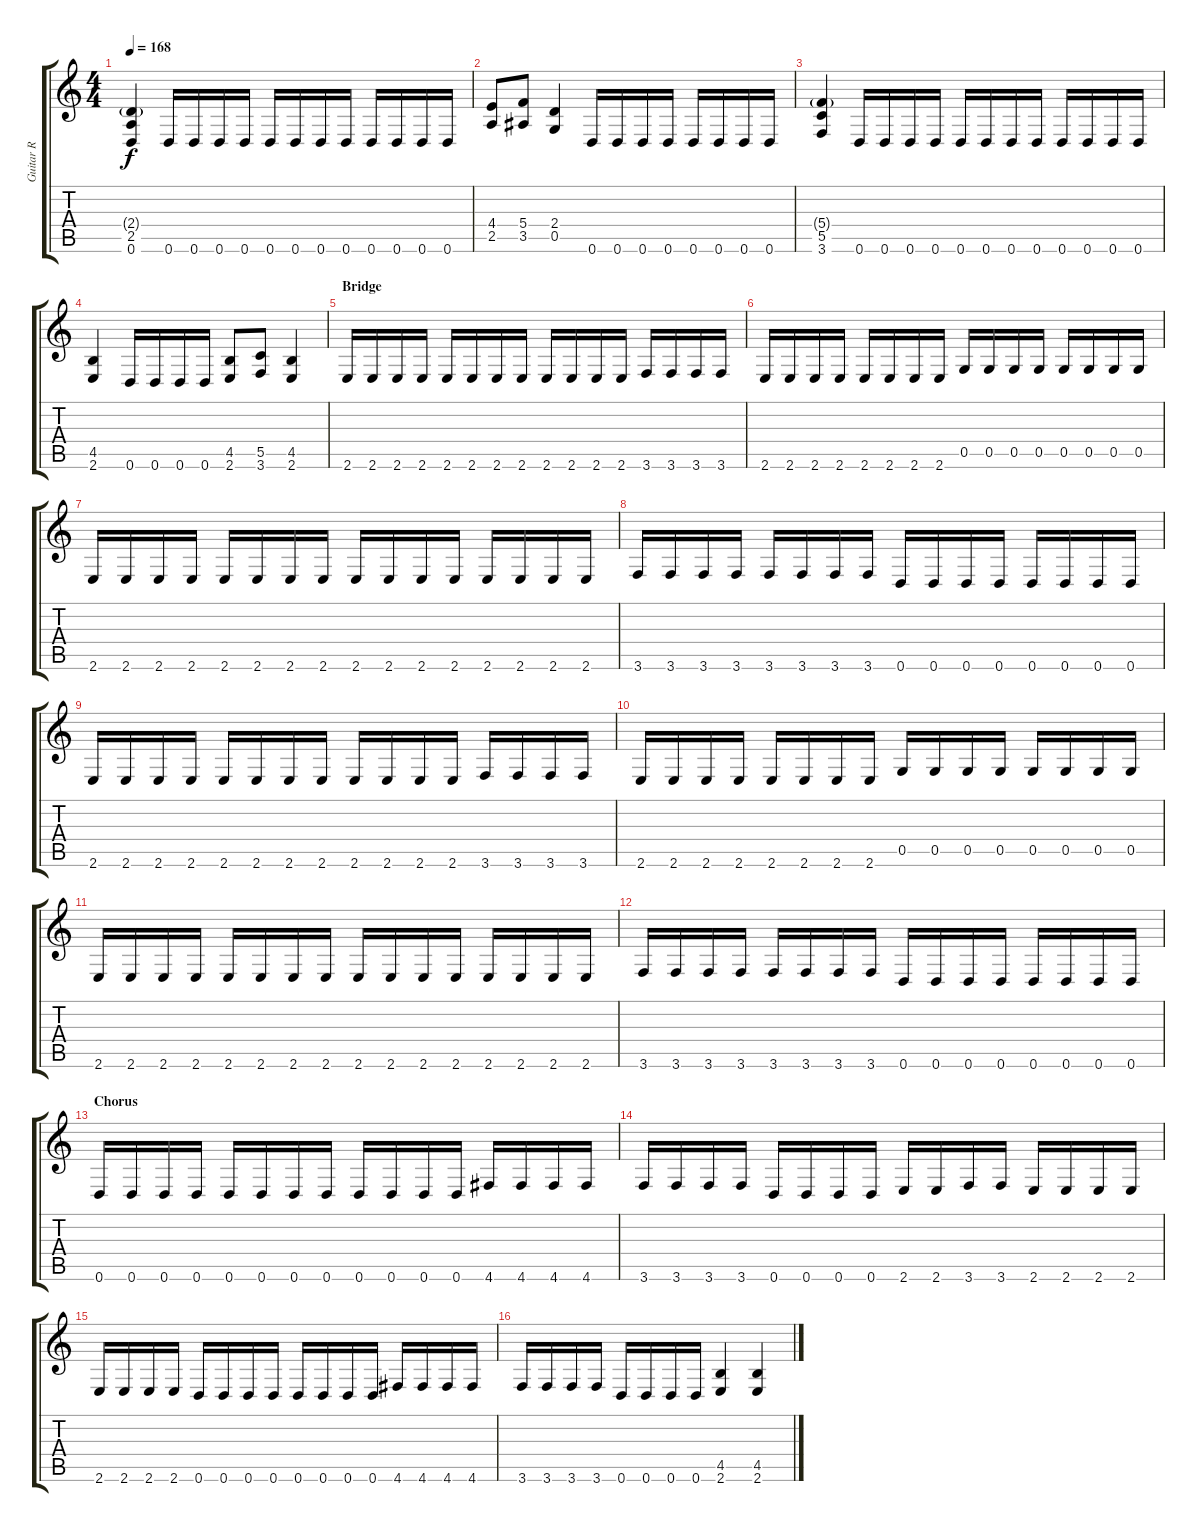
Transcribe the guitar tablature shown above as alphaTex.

\track ("Guitar R" "Guitar R") {instrument distortionguitar}
\staff {score tabs}
\tuning (D4 A3 F3 C3 G2 D2) {hide}
\ts (4 4)
\tempo 168
\clef g2
\ks c
(2.4{g} 2.5 0.6).4{dy f} 0.6.16 0.6.16 0.6.16 0.6.16 0.6.16 0.6.16 0.6.16 0.6.16 0.6.16 0.6.16 0.6.16 0.6.16 |
(4.4 2.5).8 (5.4 3.5).8 (2.4 0.5).4 0.6.16 0.6.16 0.6.16 0.6.16 0.6.16 0.6.16 0.6.16 0.6.16 |
(5.4{g} 5.5 3.6).4 0.6.16 0.6.16 0.6.16 0.6.16 0.6.16 0.6.16 0.6.16 0.6.16 0.6.16 0.6.16 0.6.16 0.6.16 |
(4.5 2.6).4 0.6.16 0.6.16 0.6.16 0.6.16 (4.5 2.6).8 (5.5 3.6).8 (4.5 2.6).4 |
\section ("" "Bridge")
2.6.16 2.6.16 2.6.16 2.6.16 2.6.16 2.6.16 2.6.16 2.6.16 2.6.16 2.6.16 2.6.16 2.6.16 3.6.16 3.6.16 3.6.16 3.6.16 |
2.6.16 2.6.16 2.6.16 2.6.16 2.6.16 2.6.16 2.6.16 2.6.16 0.5.16 0.5.16 0.5.16 0.5.16 0.5.16 0.5.16 0.5.16 0.5.16 |
2.6.16 2.6.16 2.6.16 2.6.16 2.6.16 2.6.16 2.6.16 2.6.16 2.6.16 2.6.16 2.6.16 2.6.16 2.6.16 2.6.16 2.6.16 2.6.16 |
3.6.16 3.6.16 3.6.16 3.6.16 3.6.16 3.6.16 3.6.16 3.6.16 0.6.16 0.6.16 0.6.16 0.6.16 0.6.16 0.6.16 0.6.16 0.6.16 |
2.6.16 2.6.16 2.6.16 2.6.16 2.6.16 2.6.16 2.6.16 2.6.16 2.6.16 2.6.16 2.6.16 2.6.16 3.6.16 3.6.16 3.6.16 3.6.16 |
2.6.16 2.6.16 2.6.16 2.6.16 2.6.16 2.6.16 2.6.16 2.6.16 0.5.16 0.5.16 0.5.16 0.5.16 0.5.16 0.5.16 0.5.16 0.5.16 |
2.6.16 2.6.16 2.6.16 2.6.16 2.6.16 2.6.16 2.6.16 2.6.16 2.6.16 2.6.16 2.6.16 2.6.16 2.6.16 2.6.16 2.6.16 2.6.16 |
3.6.16 3.6.16 3.6.16 3.6.16 3.6.16 3.6.16 3.6.16 3.6.16 0.6.16 0.6.16 0.6.16 0.6.16 0.6.16 0.6.16 0.6.16 0.6.16 |
\section ("" "Chorus")
0.6.16 0.6.16 0.6.16 0.6.16 0.6.16 0.6.16 0.6.16 0.6.16 0.6.16 0.6.16 0.6.16 0.6.16 4.6.16 4.6.16 4.6.16 4.6.16 |
3.6.16 3.6.16 3.6.16 3.6.16 0.6.16 0.6.16 0.6.16 0.6.16 2.6.16 2.6.16 3.6.16 3.6.16 2.6.16 2.6.16 2.6.16 2.6.16 |
2.6.16 2.6.16 2.6.16 2.6.16 0.6.16 0.6.16 0.6.16 0.6.16 0.6.16 0.6.16 0.6.16 0.6.16 4.6.16 4.6.16 4.6.16 4.6.16 |
3.6.16 3.6.16 3.6.16 3.6.16 0.6.16 0.6.16 0.6.16 0.6.16 (4.5 2.6).4 (4.5 2.6).4
